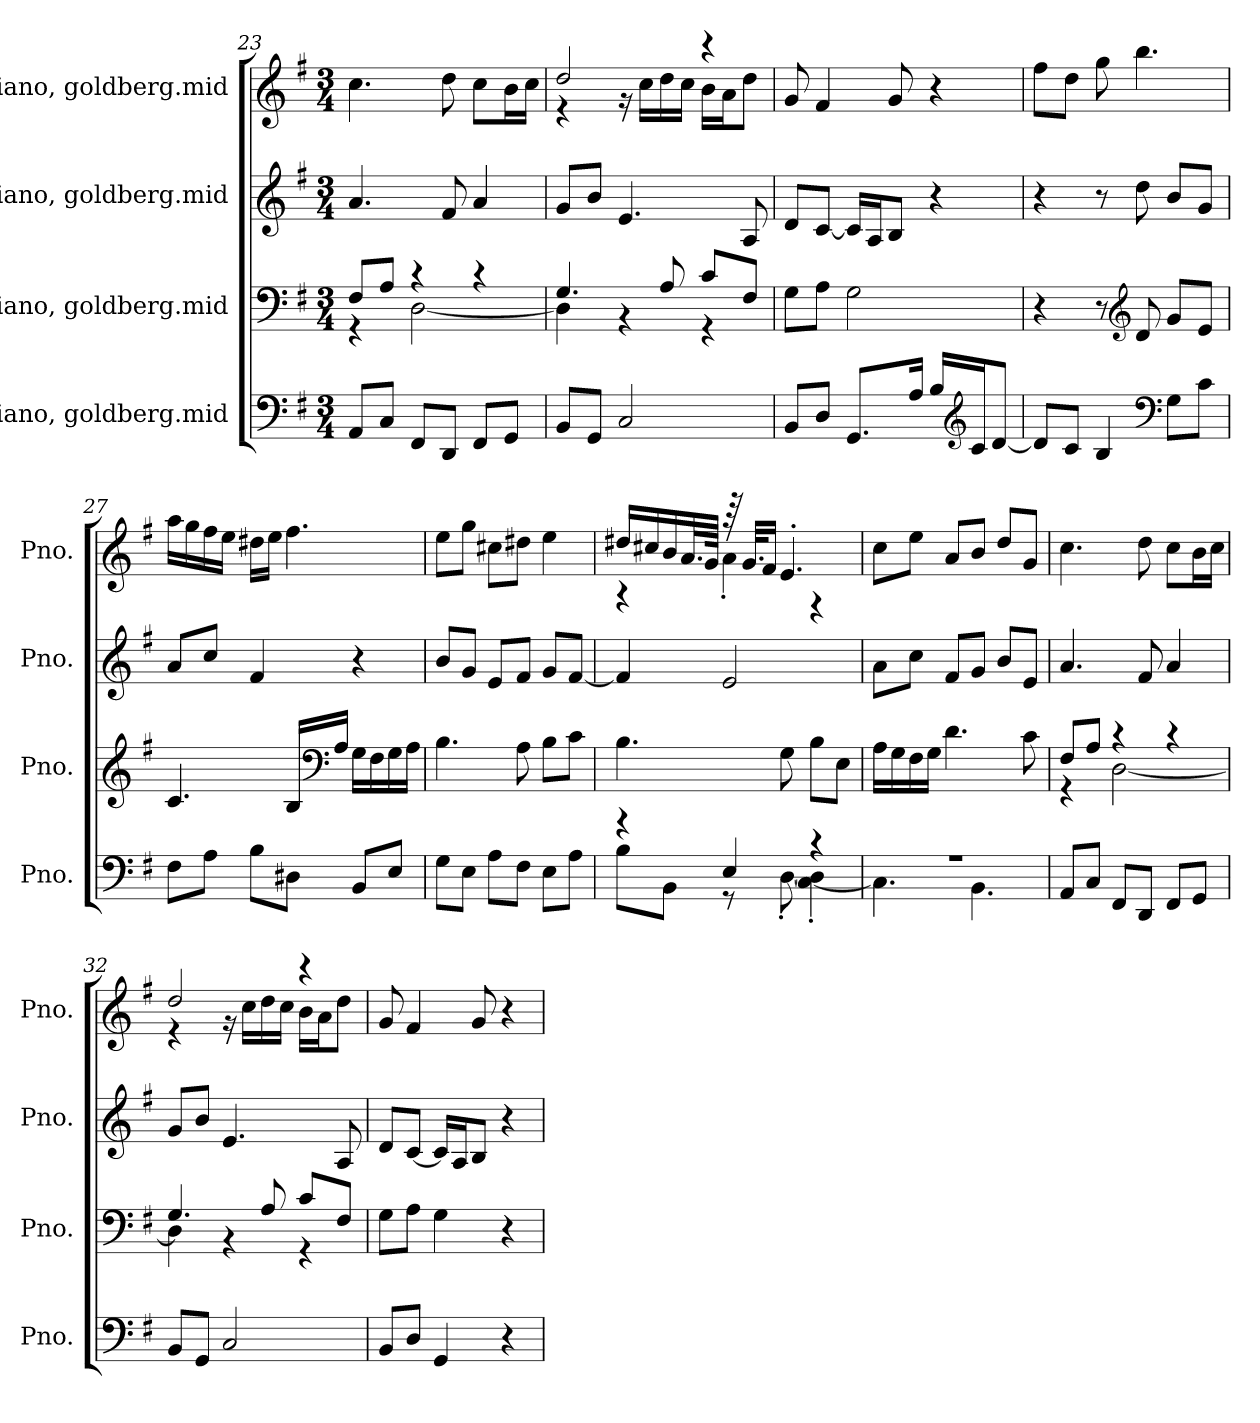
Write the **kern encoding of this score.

**kern	**kern	**kern	**kern
*part4	*part3	*part2	*part1
*staff4	*staff3	*staff2	*staff1
*I"Piano, goldberg.mid	*I"Piano, goldberg.mid	*I"Piano, goldberg.mid	*I"Piano, goldberg.mid
*I'Pno.	*I'Pno.	*I'Pno.	*I'Pno.
*clefF4	*clefF4	*clefG2	*clefG2
*k[f#]	*k[f#]	*k[f#]	*k[f#]
*M3/4	*M3/4	*M3/4	*M3/4
=23	=23	=23	=23
*	*^	*	*
8AA/L	8F#/L	4r	4.a/	4.cc\
8C/J	8A/J	.	.	.
8FF#/L	4r	[2D\	.	.
8DD/J	.	.	8f#/	8dd\
8FF#/L	4r	.	4a/	8cc\L
8GG/J	.	.	.	16b\L
.	.	.	.	16cc\JJ
=24	=24	=24	=24	=24
*	*	*	*	*^
8BB/L	4.G/	4D\]	8g/L	2dd/	4r
8GG/J	.	.	8b/J	.	.
2C/	.	4r	4.e/	.	16r
.	.	.	.	.	16cc\LL
.	8A/	.	.	.	16dd\
.	.	.	.	.	16cc\JJ
.	8c/L	4r	.	4r	16b\LL
.	.	.	.	.	16a\J
.	8F#/J	.	8A/	.	8dd\J
*	*v	*v	*	*v	*v
=25	=25	=25	=25
8BB/L	8G\L	8d/L	8g/
8D/J	8A\J	[8c/J	4f#/
8.GG/L	2G\	16c/LL]	.
.	.	16A/J	.
.	.	8B/J	8g/
16A/Jk	.	.	.
16B/LL	.	4r	4r
*clefG2	*	*	*
16c/J	.	.	.
[8d/J	.	.	.
!!LO:PB:g=z
=26	=26	=26	=26
8d/L]	4r	4r	8ff#\L
8c/J	.	.	8dd\J
4B/	8r	8r	8gg\
*	*clefG2	*	*
.	8d/	8dd\	4.bb\
*clefF4	*	*	*
8G\L	8g/L	8b/L	.
8c\J	8e/J	8g/J	.
=27	=27	=27	=27
8F#\L	4.c/	8a/L	16aa\LL
.	.	.	16gg\
8A\J	.	8cc/J	16ff#\
.	.	.	16ee\JJ
8B\L	.	4f#/	16dd#X\LL
.	.	.	16ee\JJ
8D#X\J	16B/LL	.	4.ff#\
*	*clefF4	*	*
.	16A/JJ	.	.
8BB/L	16G\LL	4r	.
.	16F#\	.	.
8E/J	16G\	.	.
.	16A\JJ	.	.
=28	=28	=28	=28
8G\L	4.B\	8b/L	8ee\L
8E\J	.	8g/J	8gg\J
8A\L	.	8e/L	8cc#X\L
8F#\J	8A\	8f#/J	8dd#X\J
8E\L	8B\L	8g/L	4ee\
8A\J	8c\J	[8f#/J	.
!!LO:LB:g=z
=29	=29	=29	=29
*^	*	*	*^
4r	8B\L	4.B\	4f#/]	16dd#X/LL	4r
.	.	.	.	16cc#X/	.
.	8BB\J	.	.	16b/	.
.	.	.	.	32.a/L	.
.	.	.	.	64g/JJJk	.
4E/	8r	.	2e/	64r	4a'\
.	.	.	.	32.g/KLL	.
.	.	.	.	16f#/JJ	.
.	[8D'\	8G\	.	4.e'/	.
4r	[4C\' 4D\]'	8B\L	.	.	4r
.	.	8E\J	.	.	.
*	*	*	*	*v	*v
=30	=30	=30	=30	=30
2.r	4.C\]	16A\LL	8a\L	8cc\L
.	.	16G\	.	.
.	.	16F#\	8cc\J	8ee\J
.	.	16G\JJ	.	.
.	.	4.d\	8f#/L	8a/L
.	4.BB\	.	8g/J	8b/J
.	.	.	8b/L	8dd/L
.	.	8c\	8e/J	8g/J
*v	*v	*	*	*
=31	=31	=31	=31
*	*^	*	*
8AA/L	8F#/L	4r	4.a/	4.cc\
8C/J	8A/J	.	.	.
8FF#/L	4r	[2D\	.	.
8DD/J	.	.	8f#/	8dd\
8FF#/L	4r	.	4a/	8cc\L
8GG/J	.	.	.	16b\L
.	.	.	.	16cc\JJ
=32	=32	=32	=32	=32
*	*	*	*	*^
8BB/L	4.G/	4D\]	8g/L	2dd/	4r
8GG/J	.	.	8b/J	.	.
2C/	.	4r	4.e/	.	16r
.	.	.	.	.	16cc\LL
.	8A/	.	.	.	16dd\
.	.	.	.	.	16cc\JJ
.	8c/L	4r	.	4r	16b\LL
.	.	.	.	.	16a\J
.	8F#/J	.	8A/	.	8dd\J
*	*v	*v	*	*v	*v
!!LO:LB:g=z
=33	=33	=33	=33
8BB/L	8G\L	8d/L	8g/
8D/J	8A\J	[8c/J	4f#/
4GG/	4G\	16c/LL]	.
.	.	16A/J	.
.	.	8B/J	8g/
4r	4r	4r	4r
=	=	=	=
*-	*-	*-	*-
